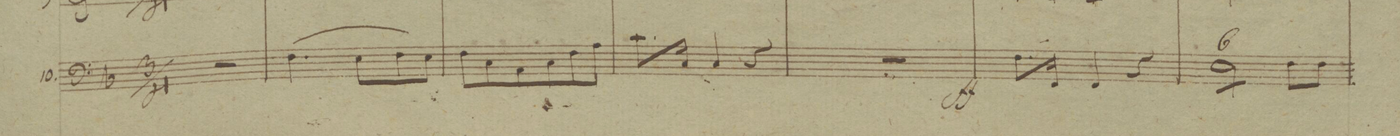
**kern	**fba	**dynam
*I"10.	*	*
*clefF4	*	*
*k[b-]	*	*
*M3/4	*	*
2.r	.	.
=2	=2	=2
(4.F\	.	.
8E\L	.	.
8F\	.	.
8E\J)	.	.
=3	=3	=3
*2\right	*	*
8F\L	.	.
8C\	.	.
8AA\	.	.
8C\	.	.
8F\	.	.
8A\J	.	.
=4	=4	=4
8.c\L	.	.
16C/Jk	.	.
4C/	.	.
4r	.	.
=5	=5	=5
2.r	.	.
=6	=6	=6
8.F\L	.	ff
16FF/Jk	.	.
4FF/	.	.
4r	.	.
=7	=7	=7
*tremolo	*	*
8E\L	6	.
8E\	.	.
8E\	.	.
8E\J	.	.
*Xtremolo	*	*
8F\L	.	.
8F\J	.	.
=8	=8	=8
*-	*-	*-
